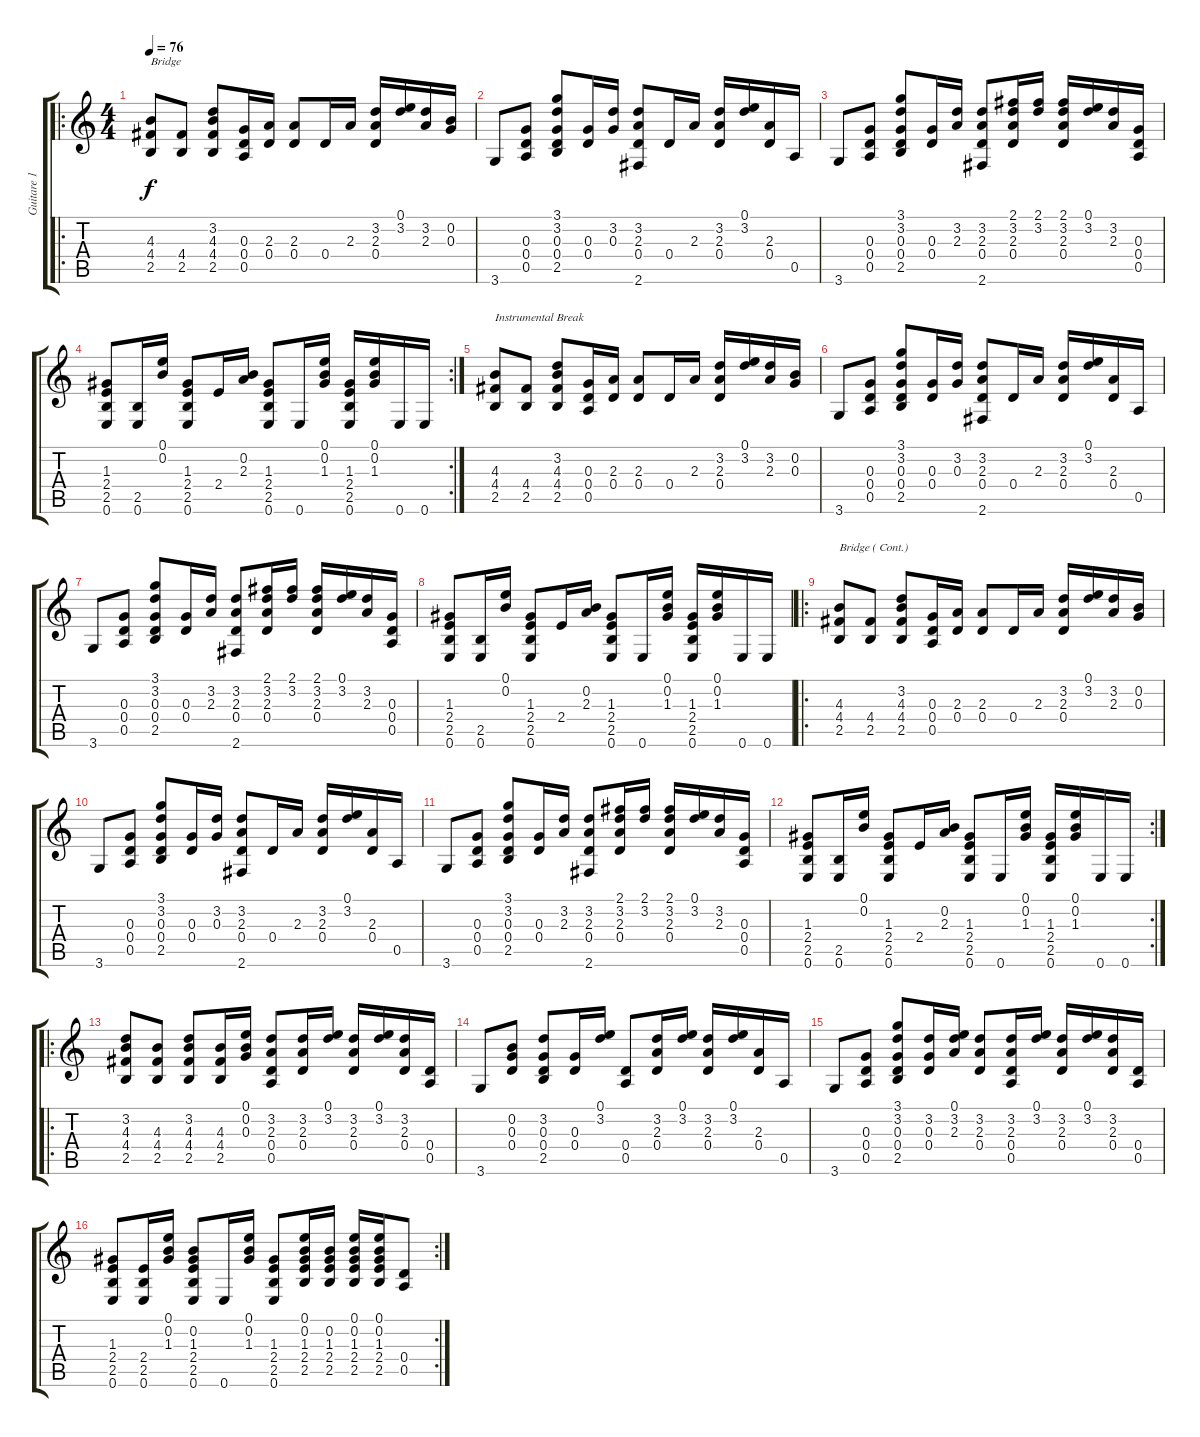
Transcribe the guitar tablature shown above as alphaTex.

\track ("Guitare 1" "Guitare 1") {instrument acousticguitarsteel}
\staff {score tabs}
\tuning (E4 B3 G3 D3 A2 E2) {hide}
\ro
\ts (4 4)
\tempo 76
\clef g2
\ks c
(4.3 4.4 2.5).8{txt "Bridge" dy f} (4.4 2.5).8 (3.2 4.3 4.4 2.5).8 (0.3 0.4 0.5).16 (2.3 0.4).16 (2.3 0.4).8{txt " "} 0.4.16 2.3.16 (3.2 2.3 0.4).16 (0.1 3.2).16 (3.2 2.3).16 (0.2 0.3).16 |
3.6.8 (0.3 0.4 0.5).8 (3.1 3.2 0.3 0.4 2.5).8 (0.3 0.4).16 (3.2 0.3).16 (3.2 2.3 0.4 2.6).8 0.4.16 2.3.16 (3.2 2.3 0.4).16 (0.1 3.2).16 (2.3 0.4).16 0.5.16 |
3.6.8 (0.3 0.4 0.5).8 (3.1 3.2 0.3 0.4 2.5).8 (0.3 0.4).16 (3.2 2.3).16 (3.2 2.3 0.4 2.6).8 (2.1 3.2 2.3 0.4).16 (2.1 3.2).16 (2.1 3.2 2.3 0.4).16 (0.1 3.2).16 (3.2 2.3).16 (0.3 0.4 0.5).16 |
\rc 2
(1.3 2.4 2.5 0.6).8 (2.5 0.6).16 (0.1 0.2).16 (1.3 2.4 2.5 0.6).8 2.4.16 (0.2 2.3).16 (1.3 2.4 2.5 0.6).8 0.6.16 (0.1 0.2 1.3).16 (1.3 2.4 2.5 0.6).16 (0.1 0.2 1.3).16 0.6.16 0.6.16 |
(4.3 4.4 2.5).8{txt "Instrumental Break"} (4.4 2.5).8 (3.2 4.3 4.4 2.5).8 (0.3 0.4 0.5).16 (2.3 0.4).16 (2.3 0.4).8 0.4.16 2.3.16 (3.2 2.3 0.4).16 (0.1 3.2).16 (3.2 2.3).16 (0.2 0.3).16 |
3.6.8 (0.3 0.4 0.5).8 (3.1 3.2 0.3 0.4 2.5).8 (0.3 0.4).16 (3.2 0.3).16 (3.2 2.3 0.4 2.6).8 0.4.16 2.3.16 (3.2 2.3 0.4).16 (0.1 3.2).16 (2.3 0.4).16 0.5.16 |
3.6.8 (0.3 0.4 0.5).8 (3.1 3.2 0.3 0.4 2.5).8 (0.3 0.4).16 (3.2 2.3).16 (3.2 2.3 0.4 2.6).8 (2.1 3.2 2.3 0.4).16 (2.1 3.2).16 (2.1 3.2 2.3 0.4).16 (0.1 3.2).16 (3.2 2.3).16 (0.3 0.4 0.5).16 |
(1.3 2.4 2.5 0.6).8 (2.5 0.6).16 (0.1 0.2).16 (1.3 2.4 2.5 0.6).8 2.4.16 (0.2 2.3).16 (1.3 2.4 2.5 0.6).8 0.6.16 (0.1 0.2 1.3).16 (1.3 2.4 2.5 0.6).16 (0.1 0.2 1.3).16 0.6.16 0.6.16 |
\ro
(4.3 4.4 2.5).8{txt "Bridge ( Cont.)"} (4.4 2.5).8 (3.2 4.3 4.4 2.5).8 (0.3 0.4 0.5).16 (2.3 0.4).16 (2.3 0.4).8 0.4.16 2.3.16 (3.2 2.3 0.4).16 (0.1 3.2).16 (3.2 2.3).16 (0.2 0.3).16 |
3.6.8 (0.3 0.4 0.5).8 (3.1 3.2 0.3 0.4 2.5).8 (0.3 0.4).16 (3.2 0.3).16 (3.2 2.3 0.4 2.6).8 0.4.16 2.3.16 (3.2 2.3 0.4).16 (0.1 3.2).16 (2.3 0.4).16 0.5.16 |
3.6.8 (0.3 0.4 0.5).8 (3.1 3.2 0.3 0.4 2.5).8 (0.3 0.4).16 (3.2 2.3).16 (3.2 2.3 0.4 2.6).8 (2.1 3.2 2.3 0.4).16 (2.1 3.2).16 (2.1 3.2 2.3 0.4).16 (0.1 3.2).16 (3.2 2.3).16 (0.3 0.4 0.5).16 |
\rc 2
(1.3 2.4 2.5 0.6).8 (2.5 0.6).16 (0.1 0.2).16 (1.3 2.4 2.5 0.6).8 2.4.16 (0.2 2.3).16 (1.3 2.4 2.5 0.6).8 0.6.16 (0.1 0.2 1.3).16 (1.3 2.4 2.5 0.6).16 (0.1 0.2 1.3).16 0.6.16 0.6.16 |
\ro
(3.2 4.3 4.4 2.5).8 (4.3 4.4 2.5).8 (3.2 4.3 4.4 2.5).8 (4.3 4.4 2.5).16 (0.1 0.2 0.3).16 (3.2 2.3 0.4 0.5).8 (3.2 2.3 0.4).16 (0.1 3.2).16 (3.2 2.3 0.4).16 (0.1 3.2).16 (3.2 2.3 0.4).16 (0.4 0.5).16 |
3.6.8 (0.2 0.3 0.4).8 (3.2 0.3 0.4 2.5).8 (0.3 0.4).16 (0.1 3.2).16 (0.4 0.5).8 (3.2 2.3 0.4).16 (0.1 3.2).16 (3.2 2.3 0.4).16 (0.1 3.2).16 (2.3 0.4).16 0.5.16 |
3.6.8 (0.3 0.4 0.5).8 (3.1 3.2 0.3 0.4 2.5).8 (3.2 0.3 0.4).16 (0.1 3.2 2.3).16 (3.2 2.3 0.4).8 (3.2 2.3 0.4 0.5).16 (0.1 3.2).16 (3.2 2.3 0.4).16 (0.1 3.2).16 (3.2 2.3 0.4).16 (0.4 0.5).16 |
\rc 2
(1.3 2.4 2.5 0.6).8 (2.4 2.5 0.6).16 (0.1 0.2 1.3).16 (0.2 1.3 2.4 2.5 0.6).8 0.6.16 (0.1 0.2 1.3).16 (1.3 2.4 2.5 0.6).8 (0.1 0.2 1.3 2.4 2.5).16 (0.2 1.3 2.4 2.5).16 (0.1 0.2 1.3 2.4 2.5).16 (0.1 0.2 1.3 2.4 2.5).16 (0.4 0.5).8
